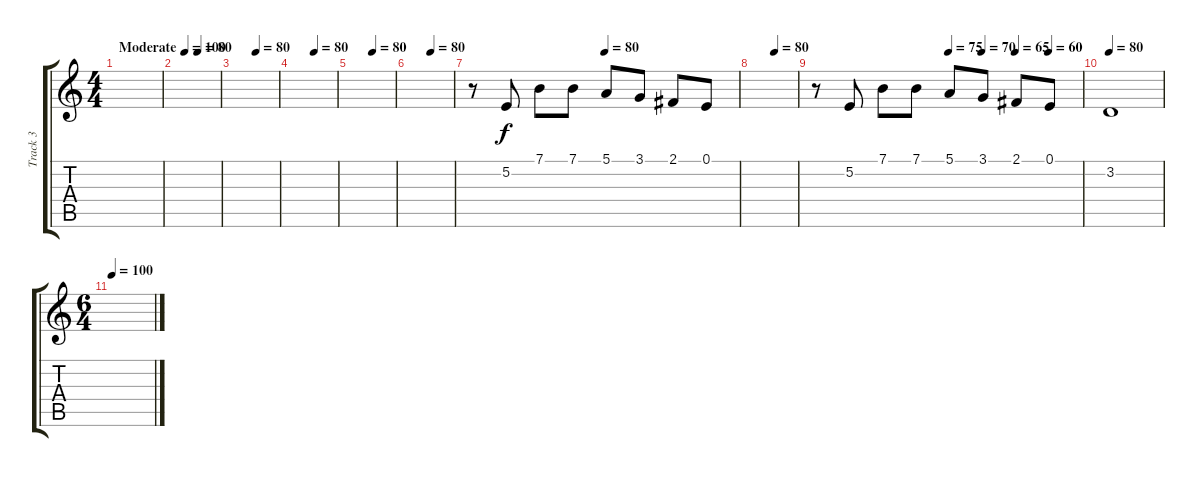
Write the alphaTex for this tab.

\track ("Track 3" "Track 3") {instrument flute}
\staff {score tabs}
\tuning (E4 B3 G3 D3 A2 E2) {hide}
\ts (4 4)
\tempo (100 "Moderate")
\tempo 80
\tempo (100 "Moderate")
\clef g2
\ks c
|
\tempo (80 0.5)
|
\tempo (80 0.5)
|
\tempo (80 0.5)
|
\tempo (80 0.5)
|
\tempo (80 0.5)
|
\tempo (80 0.5)
r.8 5.2.8 7.1.8 7.1.8 5.1.8 3.1.8 2.1.8 0.1.8 |
\tempo (80 0.5)
|
\tempo (80 0.5)
\tempo (75 0.5)
\tempo (70 0.625)
\tempo (65 0.75)
\tempo (60 0.875)
r.8 5.2.8 7.1.8 7.1.8 5.1.8 3.1.8 2.1.8 0.1.8 |
\tempo 80
3.2.1 |
\ts (6 4)
\tempo 100
